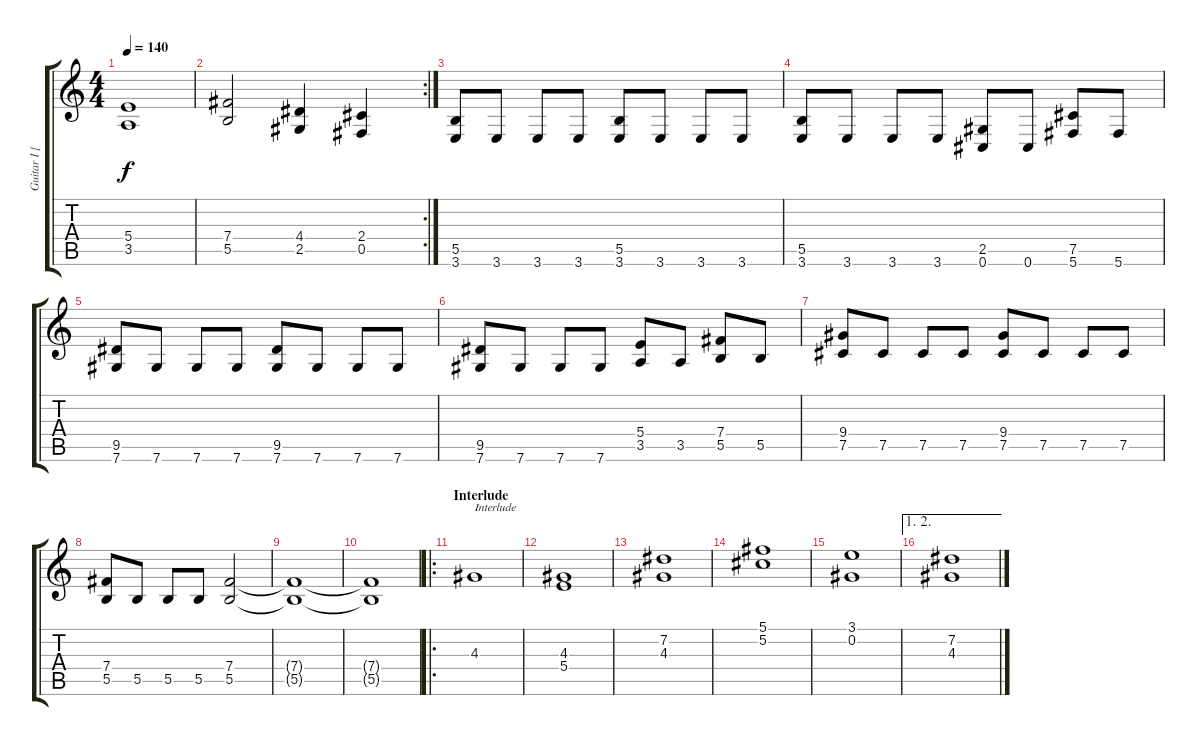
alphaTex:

\track ("Guitar I [Sundin]" "Guitar I [") {instrument distortionguitar}
\staff {score tabs}
\tuning (Db4 Ab3 E3 B2 Gb2 Db2) {hide}
\ts (4 4)
\tempo 140
\clef g2
\ks c
(5.4 3.5).1{dy f} |
\rc 2
(7.4 5.5).2 (4.4 2.5).4 (2.4 0.5).4 |
(5.5 3.6).8 3.6.8 3.6.8 3.6.8 (5.5 3.6).8 3.6.8 3.6.8 3.6.8 |
(5.5 3.6).8 3.6.8 3.6.8 3.6.8 (2.5 0.6).8 0.6.8 (7.5 5.6).8 5.6.8 |
(9.5 7.6).8 7.6.8 7.6.8 7.6.8 (9.5 7.6).8 7.6.8 7.6.8 7.6.8 |
(9.5 7.6).8 7.6.8 7.6.8 7.6.8 (5.4 3.5).8 3.5.8 (7.4 5.5).8 5.5.8 |
(9.4 7.5).8 7.5.8 7.5.8 7.5.8 (9.4 7.5).8 7.5.8 7.5.8 7.5.8 |
(7.4 5.5).8 5.5.8 5.5.8 5.5.8 (7.4 5.5).2 |
(7.4{t} 5.5{t}).1 |
(7.4{t} 5.5{t}).1 |
\ro
\section ("" "Interlude")
4.3.1{txt "Interlude"} |
(4.3 5.4).1 |
(7.2 4.3).1 |
(5.1 5.2).1 |
(3.1 0.2).1 |
\ae (1 2)
(7.2 4.3).1
